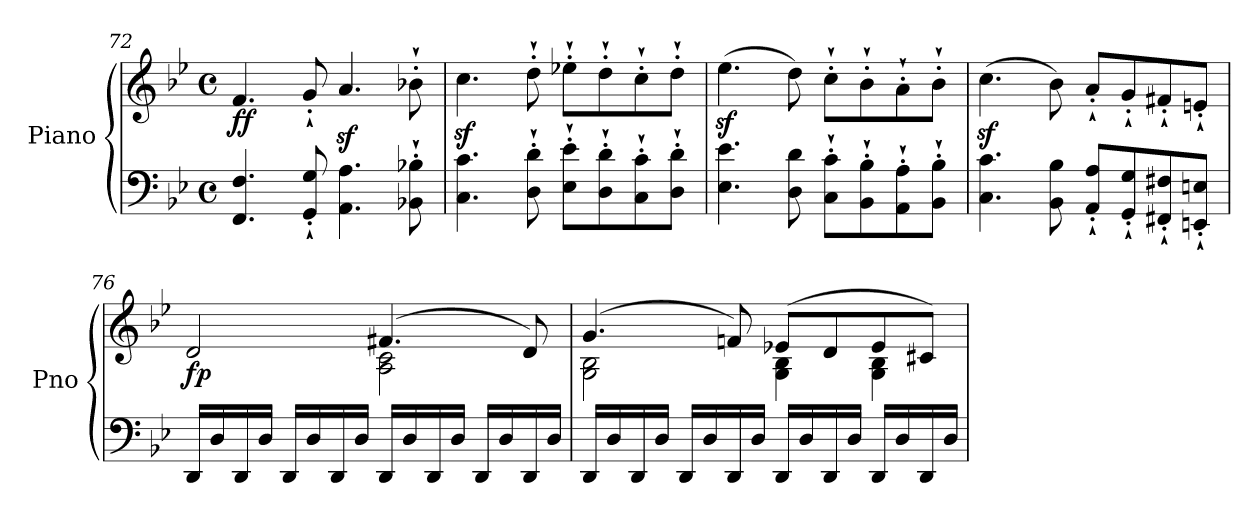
**kern	**kern	**dynam
*part1	*part1	*part1
*staff2	*staff1	*staff1/2
*I"Piano	*	*
*I'Pno	*	*
*clefF4	*clefG2	*
*k[b-e-]	*k[b-e-]	*
*M4/4	*M4/4	*
*met(c)	*met(c)	*
=72	=72	=72
!	!	!LO:DY:b
4.FF/ 4.F/	4.f/	ff
8GG/`' 8G/`'	8g`'/	.
4.AA\ 4.A\	4.az</	.
8BB-X\`' 8B-X\`'	8b-X`'\	.
=73	=73	=73
4.C\ 4.c\	4.ccz<\	.
8D\`' 8d\`'	8dd`'\	.
8E-\`' 8e-\`'L	8ee-X`'\L	.
8D\`' 8d\`'	8dd`'\	.
8C\`' 8c\`'	8cc`'\	.
8D\`' 8d\`'J	8dd`'\J	.
!!LO:LB:g=z
=74	=74	=74
4.E-\ 4.e-\	(4.ee-z<\	.
8D\ 8d\	8dd\)	.
8C\`' 8c\`'L	8cc`'\L	.
8BB-\`' 8B-\`'	8b-`'\	.
8AA\`' 8A\`'	8a`'\	.
8BB-\`' 8B-\`'J	8b-`'\J	.
!!LO:PB:g=z
=75	=75	=75
4.C\ 4.c\	(4.ccz<\	.
8BB-\ 8B-\	8b-\)	.
8AA/`' 8A/`'L	8a`'/L	.
8GG/`' 8G/`'	8g`'/	.
8FF#X/`' 8F#X/`'	8f#X`'/	.
8EEn/`' 8En/`'J	8en`'/J	.
=76	=76	=76
*	*^	*
!	!	!	!LO:DY:b
16DD/LL	2d/	2ryy	fp
16D/	.	.	.
16DD/	.	.	.
16D/JJ	.	.	.
16DD/LL	.	.	.
16D/	.	.	.
16DD/	.	.	.
16D/JJ	.	.	.
16DD/LL	(4.f#X/	2A\ 2c\	.
16D/	.	.	.
16DD/	.	.	.
16D/JJ	.	.	.
16DD/LL	.	.	.
16D/	.	.	.
16DD/	8d/)	.	.
16D/JJ	.	.	.
=77	=77	=77	=77
16DD/LL	(4.g/	2G\ 2B-\	.
16D/	.	.	.
16DD/	.	.	.
16D/JJ	.	.	.
16DD/LL	.	.	.
16D/	.	.	.
16DD/	8fn/)	.	.
16D/JJ	.	.	.
16DD/LL	(8e-X/L	4G\ 4B-\	.
16D/	.	.	.
16DD/	8d/	.	.
16D/JJ	.	.	.
16DD/LL	8e-/	4G\ 4B-\	.
16D/	.	.	.
16DD/	8c#X/J)	.	.
16D/JJ	.	.	.
*	*v	*v	*
=	=	=
*-	*-	*-
